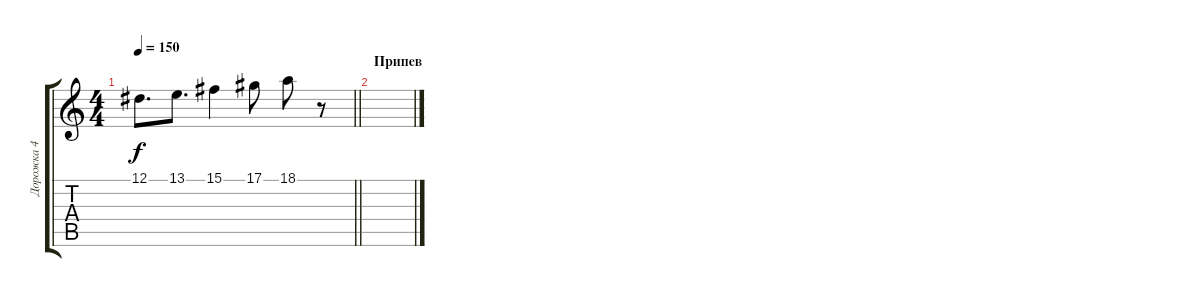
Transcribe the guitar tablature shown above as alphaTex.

\track ("Дорожка 4" "Дорожка 4") {instrument synthstrings1}
\staff {score tabs}
\tuning (Eb4 Bb3 Gb3 Db3 Ab2 Eb2) {hide}
\ts (4 4)
\tempo 150
\clef g2
\barLineRight lightlight
\ks c
12.1.8{d dy f volume 13 instrument stringensemble1} 13.1.8{d} 15.1.4 17.1.8 18.1.8 r.8 |
\section ("" "Припев")
